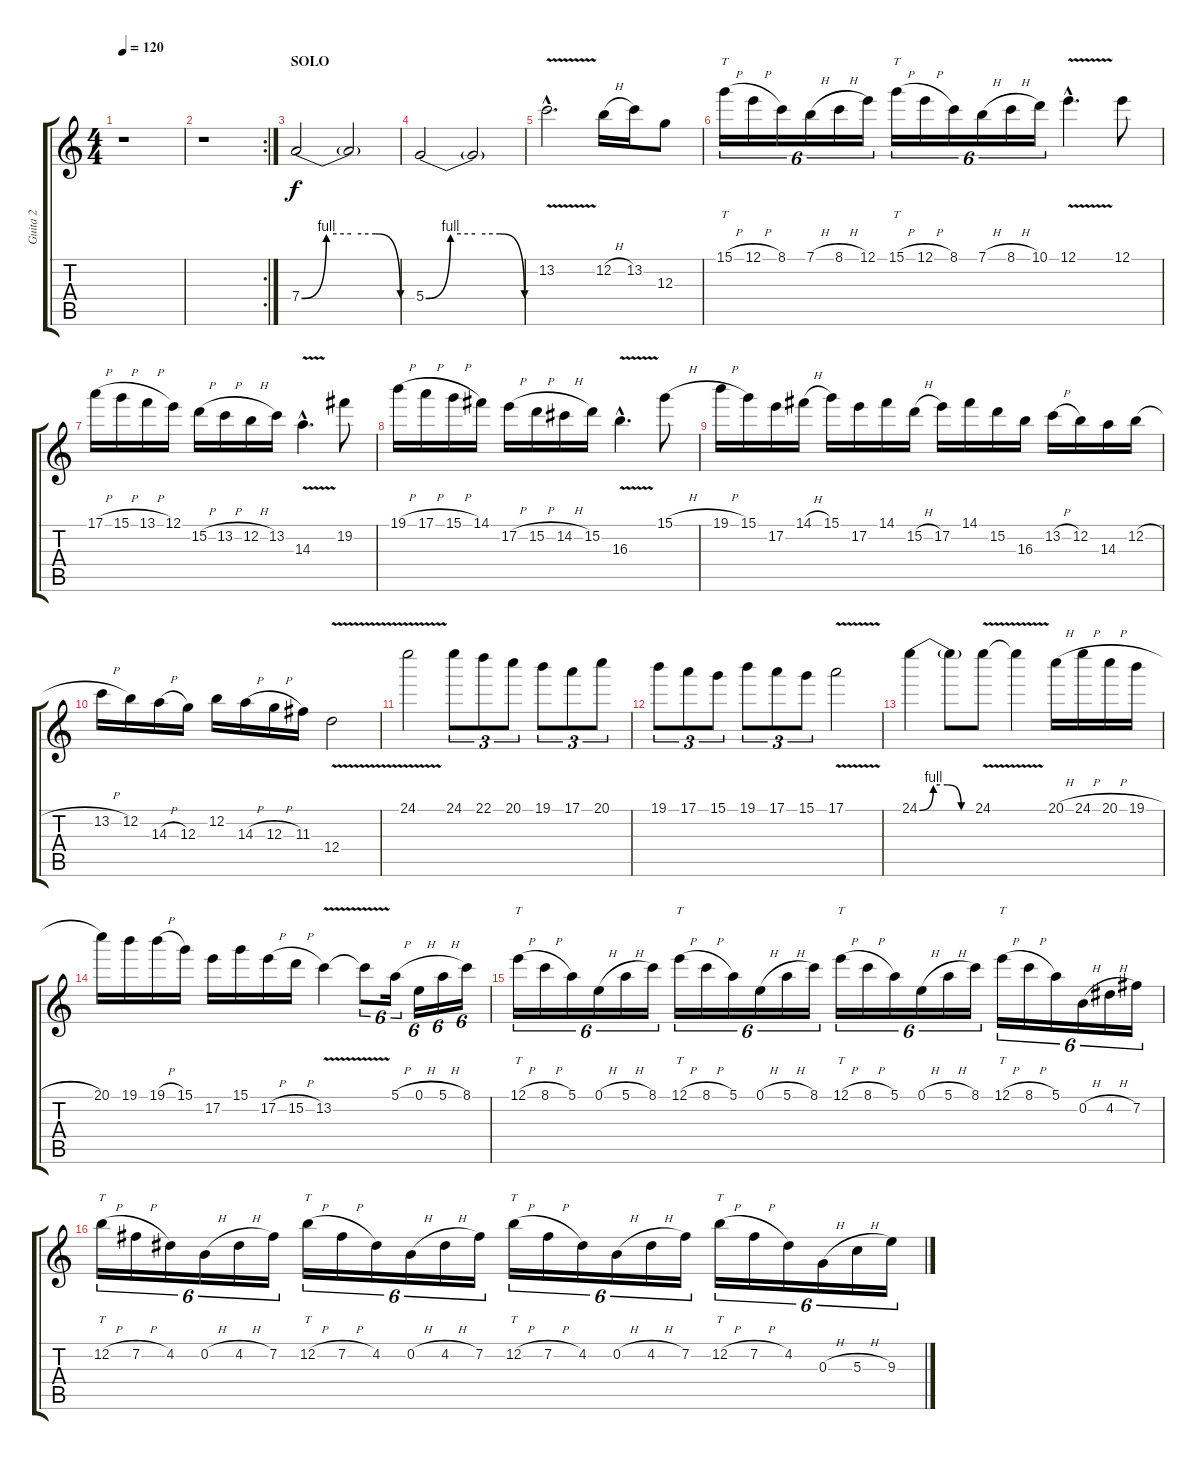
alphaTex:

\track ("Guita 2" "Guita 2") {instrument distortionguitar}
\staff {score tabs}
\tuning (E4 B3 G3 D3 A2 E2) {hide}
\ts (4 4)
\tempo 120
\clef g2
\ks c
r.1{dy f} |
\rc 2
r.1 |
\section ("" "SOLO")
7.4{be (custom 0 0 15 4 30 4 45 4 60 0)}.2 7.4{t}.2 |
5.4{be (custom 0 0 15 4 30 4 45 4 60 0)}.2 5.4{t}.2 |
13.2{v hac}.2{d} 12.2{h}.16 13.2.16 12.3.8 |
15.1{h}.16{tt tu (6 4)} 12.1{h}.16{tu (6 4)} 8.1.16{tu (6 4)} 7.1{h}.16{tu (6 4)} 8.1{h}.16{tu (6 4)} 12.1.16{tu (6 4)} 15.1{h}.16{tt tu (6 4)} 12.1{h}.16{tu (6 4)} 8.1.16{tu (6 4)} 7.1{h}.16{tu (6 4)} 8.1{h}.16{tu (6 4)} 10.1.16{tu (6 4)} 12.1{v hac}.4{d} 12.1.8 |
17.1{h}.16 15.1{h}.16 13.1{h}.16 12.1.16 15.2{h}.16 13.2{h}.16 12.2{h}.16 13.2.16 14.3{v hac}.4{d} 19.2.8 |
19.1{h}.16 17.1{h}.16 15.1{h}.16 14.1.16 17.2{h}.16 15.2{h}.16 14.2{h}.16 15.2.16 16.3{v hac}.4{d} 15.1{h}.8 |
19.1{h}.16 15.1.16 17.2.16 14.1{h}.16 15.1.16 17.2.16 14.1.16 15.2{h}.16 17.2.16 14.1.16 15.2.16 16.3.16 13.2{h}.16 12.2.16 14.3.16 12.2{h}.16 |
13.2{h}.16 12.2.16 14.3{h}.16 12.3.16 12.2.16 14.3{h}.16 12.3{h}.16 11.3.16 12.4{v}.2 |
24.1{v}.2 24.1.8{tu (3 2)} 22.1.8{tu (3 2)} 20.1.8{tu (3 2)} 19.1.8{tu (3 2)} 17.1.8{tu (3 2)} 20.1.8{tu (3 2)} |
19.1.8{tu (3 2)} 17.1.8{tu (3 2)} 15.1.8{tu (3 2)} 19.1.8{tu (3 2)} 17.1.8{tu (3 2)} 15.1.8{tu (3 2)} 17.1{v}.2 |
24.1{be (custom 0 0 15 4 30 4 45 0 60 0)}.4 24.1{t}.8 24.1{v}.8 24.1{t}.4 20.1{h}.16 24.1{h}.16 20.1{h}.16 19.1{h}.16 |
20.1.16 19.1.16 19.1{h}.16 15.1.16 17.2.16 15.1.16 17.2{h}.16 15.2{h}.16 13.2{v}.4 13.2{t}.8{tu (6 4)} 5.1{h}.16{tu (6 4)} 0.1{h}.16{tu (6 4)} 5.1{h}.16{tu (6 4)} 8.1.16{tu (6 4)} |
12.1{h}.16{tt tu (6 4)} 8.1{h}.16{tu (6 4)} 5.1.16{tu (6 4)} 0.1{h}.16{tu (6 4)} 5.1{h}.16{tu (6 4)} 8.1.16{tu (6 4)} 12.1{h}.16{tt tu (6 4)} 8.1{h}.16{tu (6 4)} 5.1.16{tu (6 4)} 0.1{h}.16{tu (6 4)} 5.1{h}.16{tu (6 4)} 8.1.16{tu (6 4)} 12.1{h}.16{tt tu (6 4)} 8.1{h}.16{tu (6 4)} 5.1.16{tu (6 4)} 0.1{h}.16{tu (6 4)} 5.1{h}.16{tu (6 4)} 8.1.16{tu (6 4)} 12.1{h}.16{tt tu (6 4)} 8.1{h}.16{tu (6 4)} 5.1.16{tu (6 4)} 0.2{h}.16{tu (6 4)} 4.2{h}.16{tu (6 4)} 7.2.16{tu (6 4)} |
12.2{h}.16{tt tu (6 4)} 7.2{h}.16{tu (6 4)} 4.2.16{tu (6 4)} 0.2{h}.16{tu (6 4)} 4.2{h}.16{tu (6 4)} 7.2.16{tu (6 4)} 12.2{h}.16{tt tu (6 4)} 7.2{h}.16{tu (6 4)} 4.2.16{tu (6 4)} 0.2{h}.16{tu (6 4)} 4.2{h}.16{tu (6 4)} 7.2.16{tu (6 4)} 12.2{h}.16{tt tu (6 4)} 7.2{h}.16{tu (6 4)} 4.2.16{tu (6 4)} 0.2{h}.16{tu (6 4)} 4.2{h}.16{tu (6 4)} 7.2.16{tu (6 4)} 12.2{h}.16{tt tu (6 4)} 7.2{h}.16{tu (6 4)} 4.2.16{tu (6 4)} 0.3{h}.16{tu (6 4)} 5.3{h}.16{tu (6 4)} 9.3.16{tu (6 4)}
